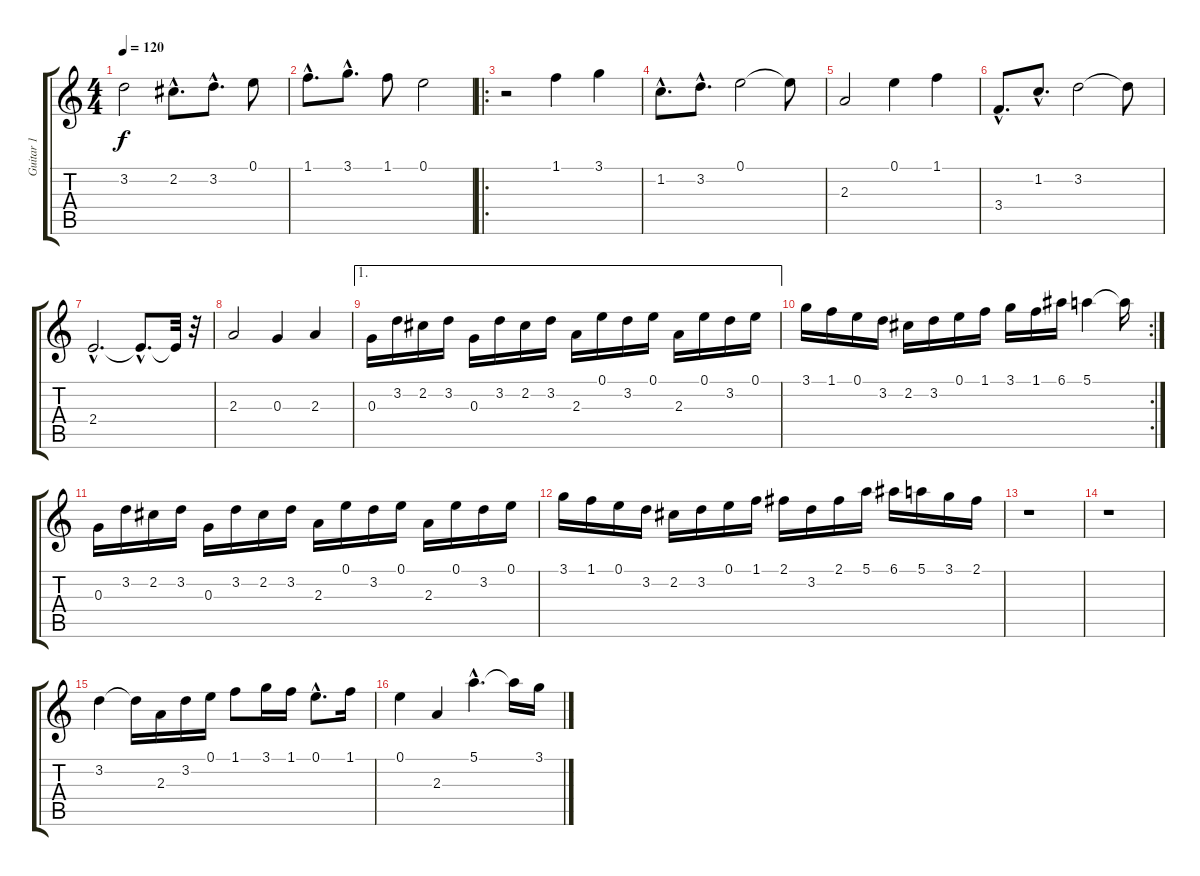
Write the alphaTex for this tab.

\track ("Guitar 1" "Guitar 1") {instrument distortionguitar}
\staff {score tabs}
\tuning (E4 B3 G3 D3 A2 E2) {hide}
\ts (4 4)
\tempo 120
\clef g2
\ks c
3.2.2{dy f} 2.2{hac}.8{d} 3.2{hac}.8{d} 0.1.8 |
1.1{hac}.8{d} 3.1{hac}.8{d} 1.1.8 0.1.2 |
\ro
r.2 1.1.4 3.1.4 |
1.2{hac}.8{d} 3.2{hac}.8{d} 0.1.2 0.1{t}.8 |
2.3.2 0.1.4 1.1.4 |
3.4{hac}.8{d} 1.2{hac}.8{d} 3.2.2 3.2{t}.8 |
2.4{hac}.2{d} 2.4{hac t}.8{d} 2.4{t}.32 r.32 |
2.3.2 0.3.4 2.3.4 |
\ae 1
0.3.16 3.2.16 2.2.16 3.2.16 0.3.16 3.2.16 2.2.16 3.2.16 2.3.16 0.1.16 3.2.16 0.1.16 2.3.16 0.1.16 3.2.16 0.1.16 |
\rc 2
3.1.16 1.1.16 0.1.16 3.2.16 2.2.16 3.2.16 0.1.16 1.1.16 3.1.16 1.1.16 6.1.16 5.1.4 5.1{t}.16 |
0.3.16 3.2.16 2.2.16 3.2.16 0.3.16 3.2.16 2.2.16 3.2.16 2.3.16 0.1.16 3.2.16 0.1.16 2.3.16 0.1.16 3.2.16 0.1.16 |
3.1.16 1.1.16 0.1.16 3.2.16 2.2.16 3.2.16 0.1.16 1.1.16 2.1.16 3.2.16 2.1.16 5.1.16 6.1.16 5.1.16 3.1.16 2.1.16 |
r.1 |
r.1 |
3.2.4 3.2{t}.16 2.3.16 3.2.16 0.1.16 1.1.8 3.1.16 1.1.16 0.1{hac}.8{d} 1.1.16 |
0.1.4 2.3.4 5.1{hac}.4{d} 5.1{t}.16 3.1.16
